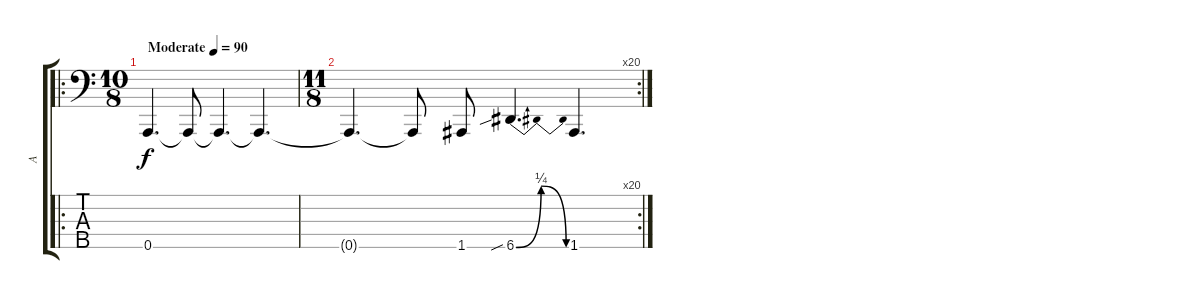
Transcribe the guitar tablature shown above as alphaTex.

\track ("A" "A") {instrument electricbassfinger}
\staff {score tabs}
\tuning (F2 C2 G1 D1 A0) {hide}
\ro
\ts (10 8)
\tempo (90 "Moderate")
\clef f4
\ks c
0.5.4{d dy f instrument electricbassfinger} 0.5{t}.8 0.5{t}.4{d} 0.5{t}.4{d} |
\rc 20
\ts (11 8)
0.5{t}.4{d} 0.5{t}.8 1.5.8 6.5{be (bendrelease 0 0 30 1 30 1 60 0) sib}.4{d} 1.5.4{d}
